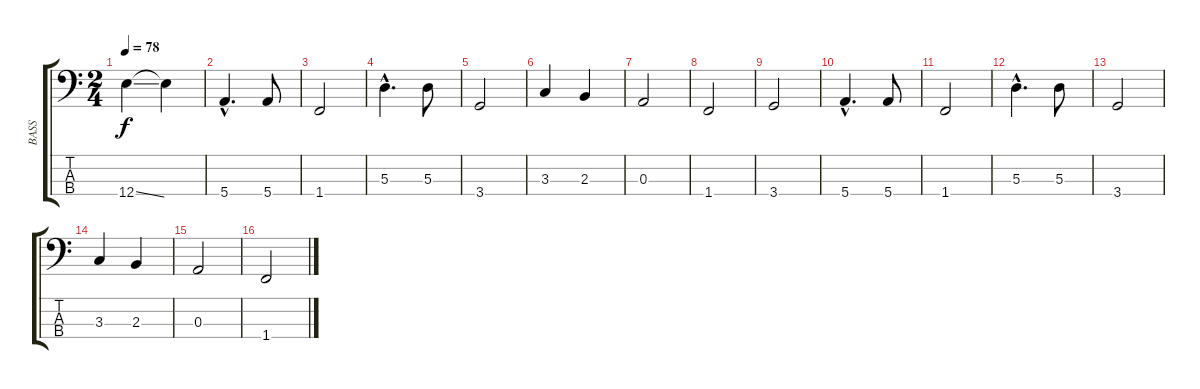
\track ("BASS" "BASS") {instrument electricbassfinger}
\staff {score tabs}
\tuning (G2 D2 A1 E1) {hide}
\ts (2 4)
\tempo 78
\clef f4
\ks c
12.4{ss}.4{dy f} 12.4{t}.4 |
5.4{hac}.4{d} 5.4.8 |
1.4.2 |
5.3{hac}.4{d} 5.3.8 |
3.4.2 |
3.3.4 2.3.4 |
0.3.2 |
1.4.2 |
3.4.2 |
5.4{hac}.4{d} 5.4.8 |
1.4.2 |
5.3{hac}.4{d} 5.3.8 |
3.4.2 |
3.3.4 2.3.4 |
0.3.2 |
1.4.2
